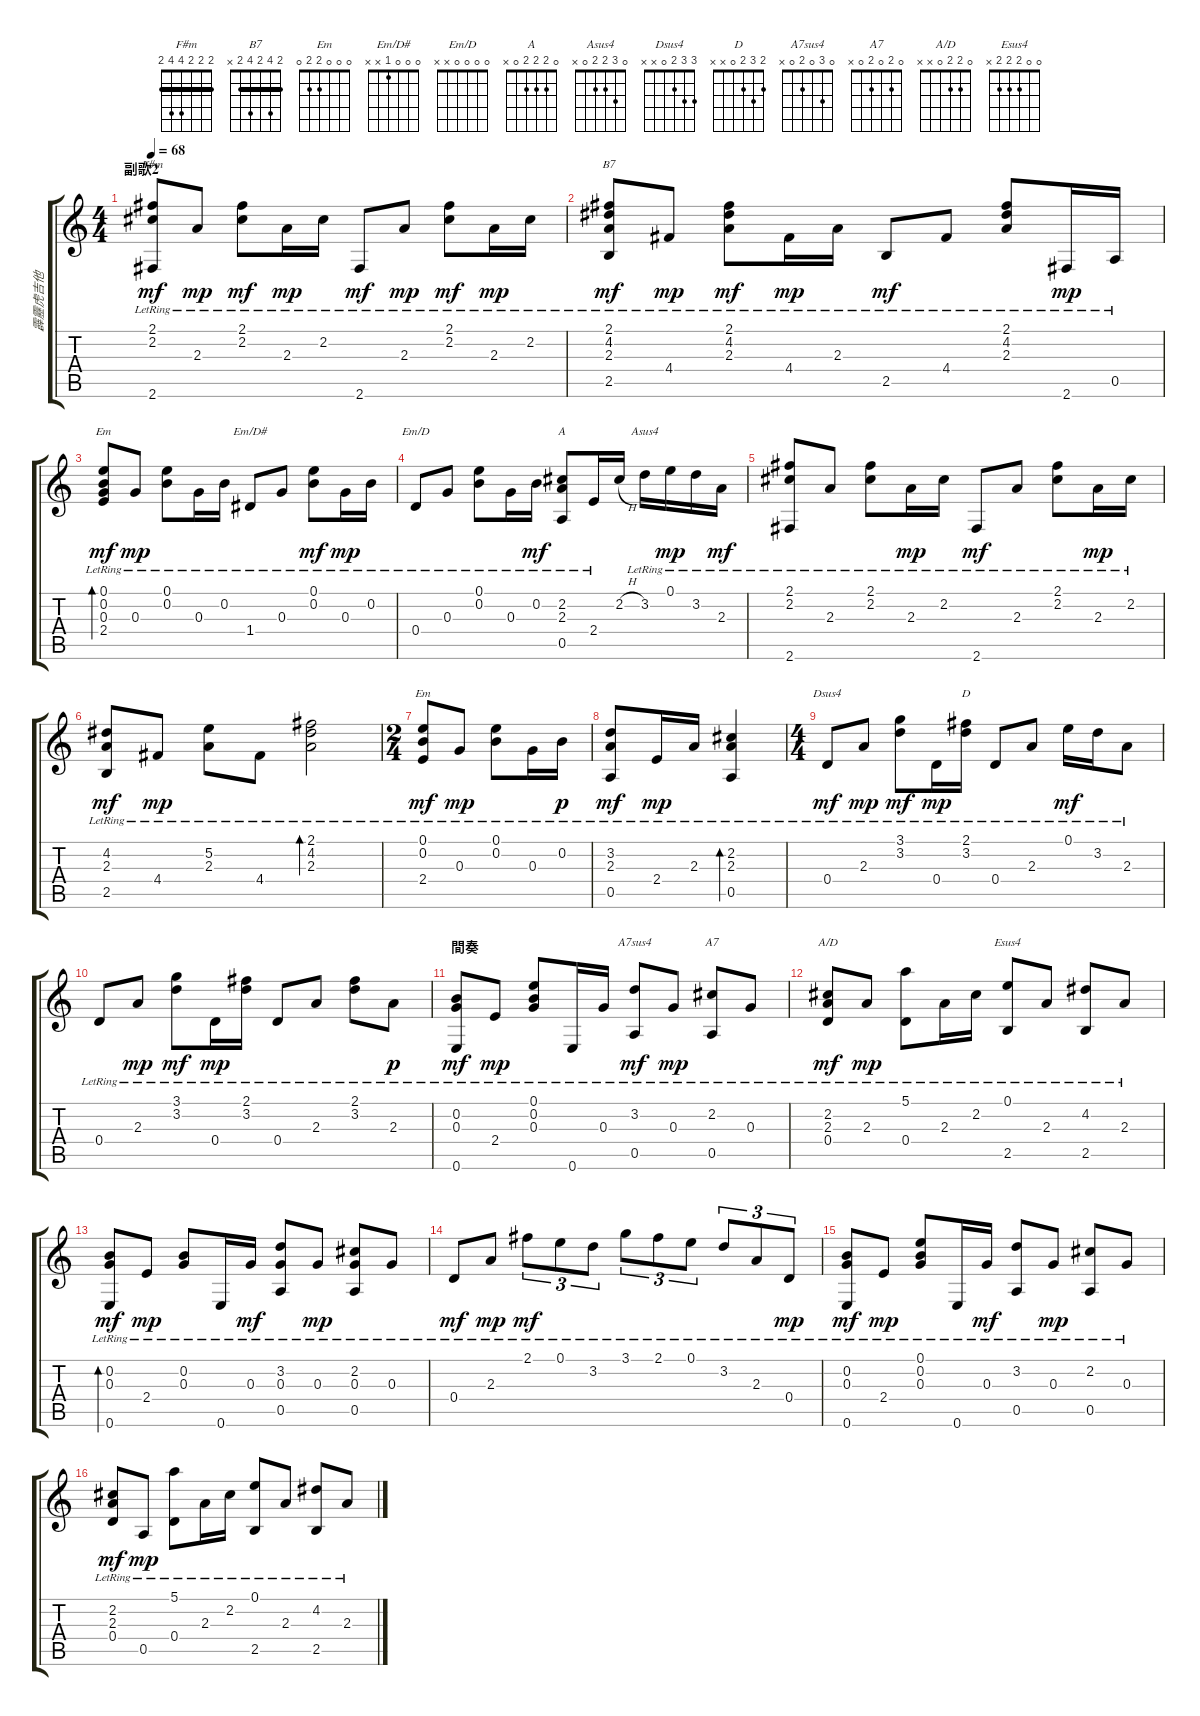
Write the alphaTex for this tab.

\track ("霹靂虎吉他" "霹靂虎吉他") {instrument acousticguitarsteel}
\staff {score tabs}
\tuning (E4 B3 G3 D3 A2 E2) {hide}
\chord ("F#m" 2 2 2 4 4 2) {barre 2}
\chord ("B7" 2 4 2 4 2 x) {barre 2}
\chord ("Em" 0 0 0 2 x x)
\chord ("Em/D#" 0 0 0 1 x x)
\chord ("Em/D" 0 0 0 0 x x)
\chord ("A" 0 2 2 2 0 x)
\chord ("Asus4" 0 3 2 2 0 x)
\chord ("Em" 0 0 0 2 2 0)
\chord ("Dsus4" 3 3 2 0 x x)
\chord ("D" 2 3 2 0 x x)
\chord ("A7sus4" 0 3 0 2 0 x)
\chord ("A7" 0 2 0 2 0 x)
\chord ("A/D" 0 2 2 0 x x)
\chord ("Esus4" 0 0 2 2 2 x)
\ts (4 4)
\section ("" "副歌2")
\tempo 68
\clef g2
\ks c
(2.1{lr} 2.2{lr} 2.6{lr}).8{ch "F#m" dy mf} 2.3{lr}.8{dy mp} (2.1{lr} 2.2{lr}).8{dy mf} 2.3{lr}.16{dy mp} 2.2{lr}.16 2.6{lr}.8{dy mf} 2.3{lr}.8{dy mp} (2.1{lr} 2.2{lr}).8{dy mf} 2.3{lr}.16{dy mp} 2.2{lr}.16 |
(2.1{lr} 4.2{lr} 2.3{lr} 2.5{lr}).8{ch "B7" dy mf} 4.4{lr}.8{dy mp} (2.1{lr} 4.2{lr} 2.3{lr}).8{dy mf} 4.4{lr}.16{dy mp} 2.3{lr}.16 2.5{lr}.8{dy mf} 4.4{lr}.8 (2.1{lr} 4.2{lr} 2.3{lr}).8 2.6{lr}.16{dy mp} 0.5{lr}.16 |
(0.1{lr} 0.2{lr} 0.3{lr} 2.4{lr}).8{bd 240 ch "Em" dy mf} 0.3{lr}.8{dy mp} (0.1{lr} 0.2{lr}).8 0.3{lr}.16 0.2{lr}.16 1.4{lr}.8{ch "Em/D#"} 0.3{lr}.8 (0.1{lr} 0.2{lr}).8{dy mf} 0.3{lr}.16{dy mp} 0.2{lr}.16 |
0.4{lr}.8{ch "Em/D"} 0.3{lr}.8 (0.1{lr} 0.2{lr}).8 0.3{lr}.16 0.2{lr}.16{dy mf} (2.2{lr} 2.3{lr} 0.5{lr}).8{ch "A"} 2.4{lr}.16 2.2{h}.16 3.2{lr}.16{ch "Asus4"} 0.1{lr}.16{dy mp} 3.2{lr}.16 2.3{lr}.16{dy mf} |
(2.1{lr} 2.2{lr} 2.6{lr}).8 2.3{lr}.8 (2.1{lr} 2.2{lr}).8 2.3{lr}.16{dy mp} 2.2{lr}.16 2.6{lr}.8{dy mf} 2.3{lr}.8 (2.1{lr} 2.2{lr}).8 2.3{lr}.16{dy mp} 2.2{lr}.16 |
(4.2{lr} 2.3{lr} 2.5{lr}).8{dy mf} 4.4{lr}.8{dy mp} (5.2{lr} 2.3{lr}).8 4.4{lr}.8 (2.1{lr} 4.2{lr} 2.3{lr}).2{bd 240} |
\ts (2 4)
(0.1{lr} 0.2{lr} 2.4{lr}).8{ch "Em" dy mf} 0.3{lr}.8{dy mp} (0.1{lr} 0.2{lr}).8 0.3{lr}.16 0.2{lr}.16{dy p} |
(3.2{lr} 2.3{lr} 0.5{lr}).8{dy mf} 2.4{lr}.16{dy mp} 2.3{lr}.16 (2.2{lr} 2.3{lr} 0.5{lr}).4{bd 240} |
\ts (4 4)
0.4{lr}.8{ch "Dsus4" dy mf} 2.3{lr}.8{dy mp} (3.1{lr} 3.2{lr}).8{dy mf} 0.4{lr}.16{dy mp} (2.1{lr} 3.2{lr}).16{ch "D"} 0.4{lr}.8 2.3{lr}.8 0.1{lr}.16{dy mf} 3.2{lr}.16 2.3{lr}.8 |
0.4{lr}.8 2.3{lr}.8{dy mp} (3.1{lr} 3.2{lr}).8{dy mf} 0.4{lr}.16{dy mp} (2.1{lr} 3.2{lr}).16 0.4{lr}.8 2.3{lr}.8 (2.1{lr} 3.2{lr}).8 2.3{lr}.8{dy p} |
\section ("" "間奏")
(0.2{lr} 0.3{lr} 0.6{lr}).8{dy mf} 2.4{lr}.8{dy mp} (0.1{lr} 0.2{lr} 0.3{lr}).8 0.6{lr}.16 0.3{lr}.16 (3.2{lr} 0.5{lr}).8{ch "A7sus4" dy mf} 0.3{lr}.8{dy mp} (2.2{lr} 0.5{lr}).8{ch "A7"} 0.3{lr}.8 |
(2.2{lr} 2.3{lr} 0.4{lr}).8{ch "A/D" dy mf} 2.3{lr}.8{dy mp} (5.1{lr} 0.4{lr}).8 2.3{lr}.16 2.2{lr}.16 (0.1{lr} 2.5{lr}).8{ch "Esus4"} 2.3{lr}.8 (4.2{lr} 2.5{lr}).8 2.3{lr}.8 |
(0.2{lr} 0.3{lr} 0.6{lr}).8{bd 240 dy mf} 2.4{lr}.8{dy mp} (0.2{lr} 0.3{lr}).8 0.6{lr}.16 0.3{lr}.16{dy mf} (3.2{lr} 0.3{lr} 0.5{lr}).8 0.3{lr}.8{dy mp} (2.2{lr} 0.3{lr} 0.5{lr}).8 0.3{lr}.8 |
0.4{lr}.8{dy mf} 2.3{lr}.8{dy mp} 2.1{lr}.8{tu (3 2) dy mf} 0.1{lr}.8{tu (3 2)} 3.2{lr}.8{tu (3 2)} 3.1{lr}.8{tu (3 2)} 2.1{lr}.8{tu (3 2)} 0.1{lr}.8{tu (3 2)} 3.2{lr}.8{tu (3 2)} 2.3{lr}.8{tu (3 2)} 0.4{lr}.8{tu (3 2) dy mp} |
(0.2{lr} 0.3{lr} 0.6{lr}).8{dy mf} 2.4{lr}.8{dy mp} (0.1{lr} 0.2{lr} 0.3{lr}).8 0.6{lr}.16 0.3{lr}.16{dy mf} (3.2{lr} 0.5{lr}).8 0.3{lr}.8{dy mp} (2.2{lr} 0.5{lr}).8 0.3{lr}.8 |
(2.2{lr} 2.3{lr} 0.4{lr}).8{dy mf} 0.5{lr}.8{dy mp} (5.1{lr} 0.4{lr}).8 2.3{lr}.16 2.2{lr}.16 (0.1{lr} 2.5{lr}).8 2.3{lr}.8 (4.2{lr} 2.5{lr}).8 2.3{lr}.8
